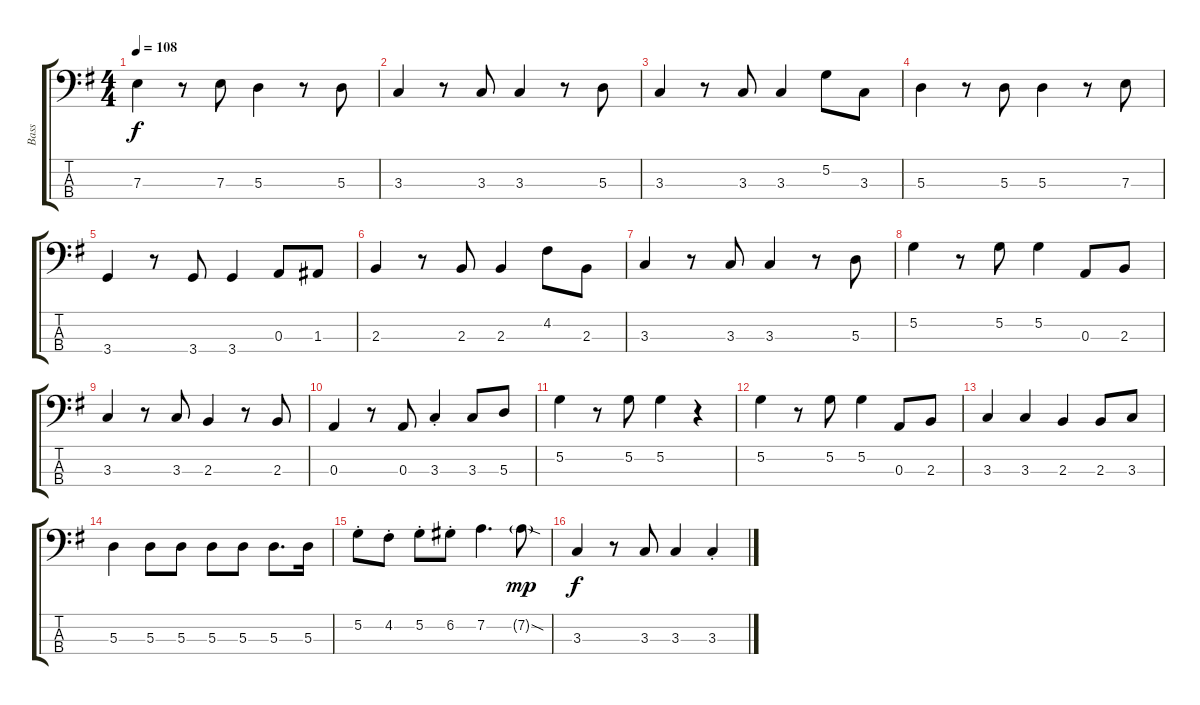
\track ("Bass" "Bass") {instrument electricbasspick}
\staff {score tabs}
\tuning (G2 D2 A1 E1) {hide}
\ts (4 4)
\tempo 108
\clef f4
\ks g
7.3.4{dy f} r.8 7.3.8 5.3.4 r.8 5.3.8 |
3.3.4 r.8 3.3.8 3.3.4 r.8 5.3.8 |
3.3.4 r.8 3.3.8 3.3.4 5.2.8 3.3.8 |
5.3.4 r.8 5.3.8 5.3.4 r.8 7.3.8 |
3.4.4 r.8 3.4.8 3.4.4 0.3.8 1.3.8 |
2.3.4 r.8 2.3.8 2.3.4 4.2.8 2.3.8 |
3.3.4 r.8 3.3.8 3.3.4 r.8 5.3.8 |
5.2.4 r.8 5.2.8 5.2.4 0.3.8 2.3.8 |
3.3.4 r.8 3.3.8 2.3.4 r.8 2.3.8 |
0.3.4 r.8 0.3.8 3.3{st}.4 3.3.8 5.3.8 |
5.2.4 r.8 5.2.8 5.2.4 r.4 |
5.2.4 r.8 5.2.8 5.2.4 0.3.8 2.3.8 |
3.3.4 3.3.4 2.3.4 2.3.8 3.3.8 |
5.3.4 5.3.8 5.3.8 5.3.8 5.3.8 5.3.8{d} 5.3.16 |
5.2{st}.8 4.2{st}.8 5.2{st}.8 6.2{st}.8 7.2.4{d} 7.2{sod g}.8{dy mp} |
3.3.4{dy f} r.8 3.3.8 3.3.4 3.3{st}.4
